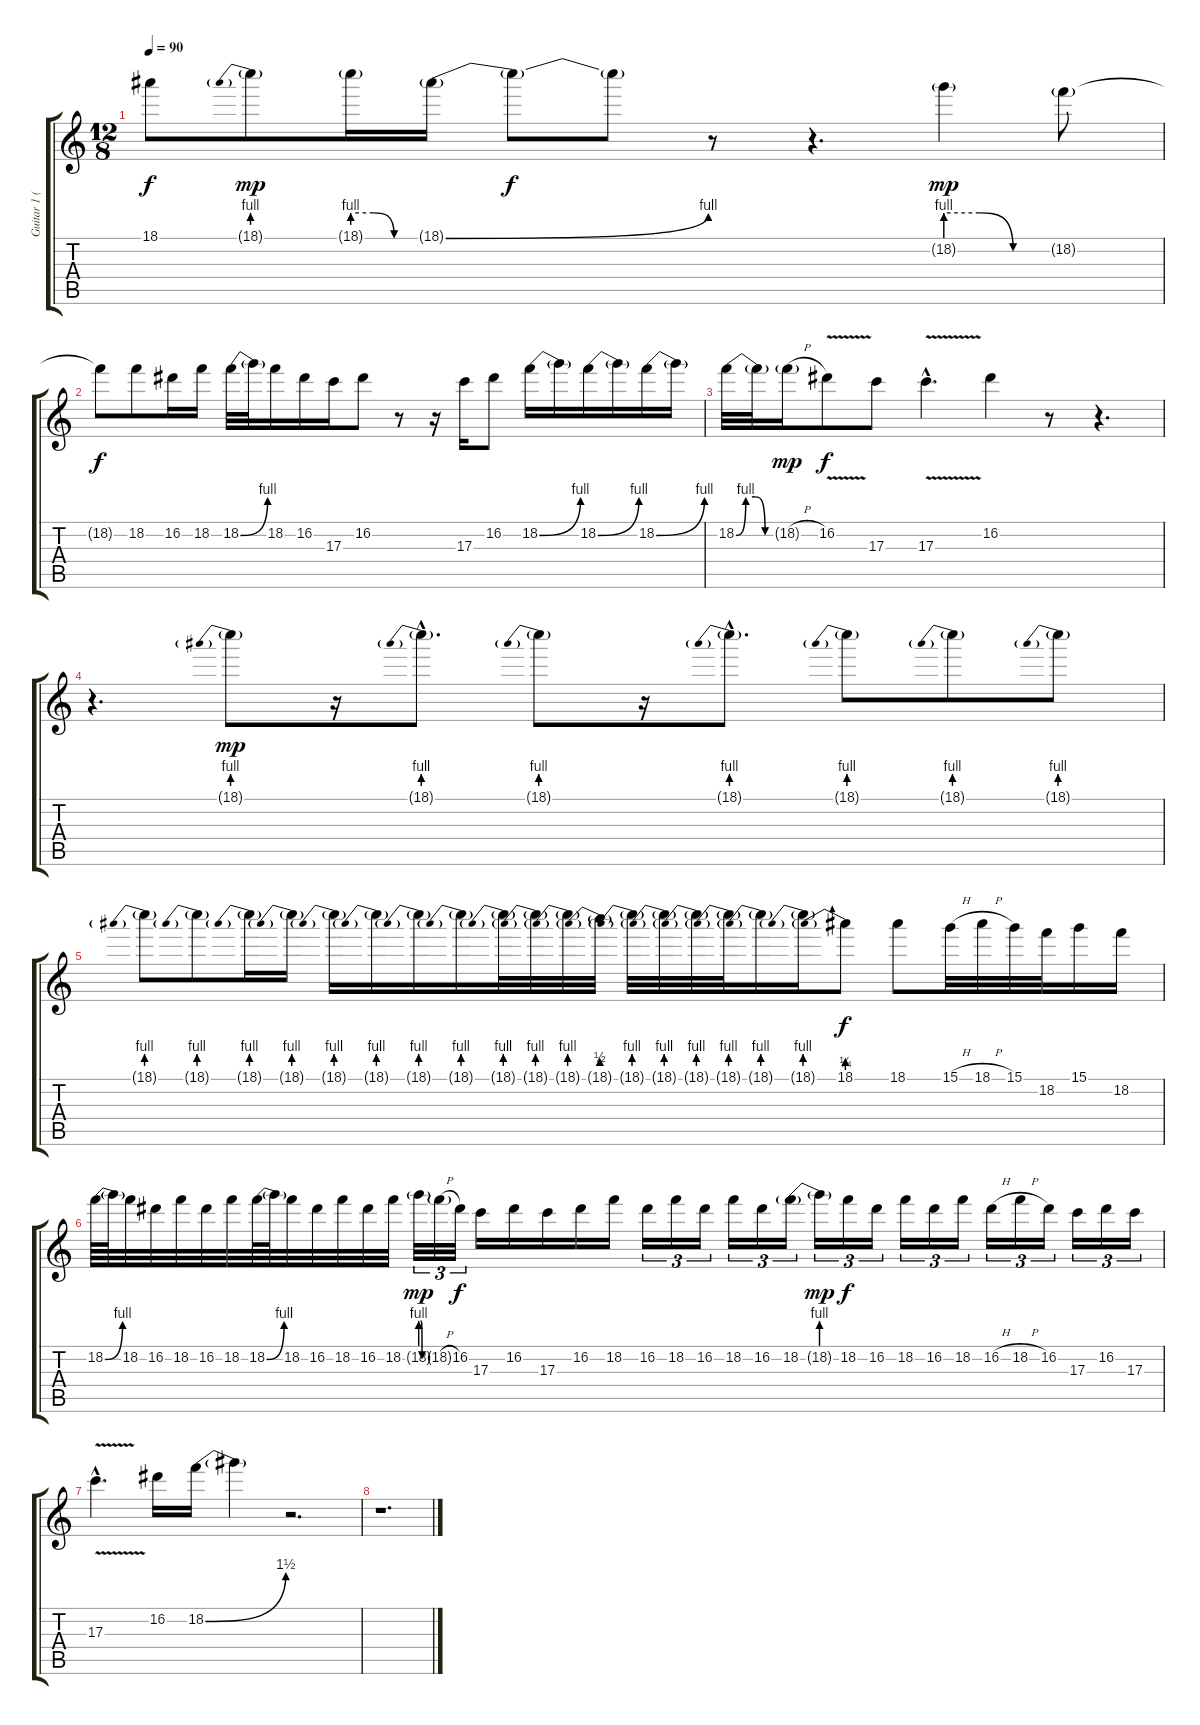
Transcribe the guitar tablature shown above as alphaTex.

\track ("Guitar 1 (Eric Clapton)" "Guitar 1 (") {instrument distortionguitar}
\staff {score tabs}
\tuning (E4 B3 G3 D3 A2 E2) {hide}
\ts (12 8)
\tempo 90
\clef g2
\ks c
18.1{t}.8{dy f} 18.1{be (prebend 0 4 60 4) g}.8{dy mp} 18.1{be (custom 0 4 20 4 40 0 60 0) g}.16 18.1{be (bend 0 0 60 4) g}.16 18.1{t}.8{dy f} 18.1{t}.8 r.8 r.4{d} 18.2{be (custom 0 4 20 4 40 0 60 0) g}.4{dy mp} 18.2{g}.8 |
18.2{t}.8{dy f} 18.2.8 16.2.16 18.2.16 18.2{be (bend 0 0 60 4)}.32 18.2{t}.32 18.2.16 16.2.16 17.3.16 16.2.8 r.8 r.16 17.3.16 16.2.8 18.2{be (bend 0 0 60 4)}.16 18.2{t}.16 18.2{be (bend 0 0 60 4)}.16 18.2{t}.16 18.2{be (bend 0 0 60 4)}.16 18.2{t}.16 |
18.2{be (custom 0 0 15 4 30 4 45 0 60 0)}.32 18.2{t}.32 18.2{h g}.16{dy mp} 16.2{v}.8{dy f} 17.3.8 17.3{v hac}.4{d} 16.2.4 r.8 r.4{d} |
r.4{d} 18.1{be (prebend 0 4 60 4) g}.8{dy mp} r.16 18.1{be (prebend 0 4 60 4) g hac}.8{d} 18.1{be (prebend 0 4 60 4) g}.8 r.16 18.1{be (prebend 0 4 60 4) g hac}.8{d} 18.1{be (prebend 0 4 60 4) g}.8 18.1{be (prebend 0 4 60 4) g}.8 18.1{be (prebend 0 4 60 4) g}.8 |
18.1{be (prebend 0 4 60 4) g}.8 18.1{be (prebend 0 4 60 4) g}.8 18.1{be (prebend 0 4 60 4) g}.16 18.1{be (prebend 0 4 60 4) g}.16 18.1{be (prebend 0 4 60 4) g}.16 18.1{be (prebend 0 4 60 4) g}.16 18.1{be (prebend 0 4 60 4) g}.16 18.1{be (prebend 0 4 60 4) g}.16 18.1{be (prebend 0 4 60 4) g}.32 18.1{be (prebend 0 4 60 4) g}.32 18.1{be (prebend 0 4 60 4) g}.32 18.1{be (prebend 0 2 60 2) g}.32 18.1{be (prebend 0 4 60 4) g}.32 18.1{be (prebend 0 4 60 4) g}.32 18.1{be (prebend 0 4 60 4) g}.32 18.1{be (prebend 0 4 60 4) g}.32 18.1{be (prebend 0 4 60 4) g}.16 18.1{be (prebend 0 4 60 4) g}.16 18.1{be (prebend 0 1 60 1)}.8{dy f} 18.1.8 15.1{h}.32 18.1{h}.32 15.1.32 18.2.32 15.1.16 18.2.16 |
18.2{be (bend 0 0 60 4)}.64 18.2{t}.64 18.2.32 16.2.32 18.2.32 16.2.32 18.2.32 18.2{be (bend 0 0 60 4)}.64 18.2{t}.64 18.2.32 16.2.32 18.2.32 16.2.32 18.2.32 18.2{be (custom 0 4 20 4 40 0 60 0) g}.32{tu (3 2) dy mp} 18.2{h g}.32{tu (3 2)} 16.2.32{tu (3 2) dy f} 17.3.16 16.2.16 17.3.16 16.2.16 18.2.16 16.2.16{tu (3 2)} 18.2.16{tu (3 2)} 16.2.16{tu (3 2)} 18.2.16{tu (3 2)} 16.2.16{tu (3 2)} 18.2.16{tu (3 2)} 18.2{be (prebend 0 4 60 4) g}.16{tu (3 2) dy mp} 18.2.16{tu (3 2) dy f} 16.2.16{tu (3 2)} 18.2.16{tu (3 2)} 16.2.16{tu (3 2)} 18.2.16{tu (3 2)} 16.2{h}.16{tu (3 2)} 18.2{h}.16{tu (3 2)} 16.2.16{tu (3 2)} 17.3.16{tu (3 2)} 16.2.16{tu (3 2)} 17.3.16{tu (3 2)} |
17.3{v hac}.4{d} 16.2.16 18.2{be (bend 0 0 60 6)}.16 18.2{t}.4 r.2{d} |
r.1{d}
